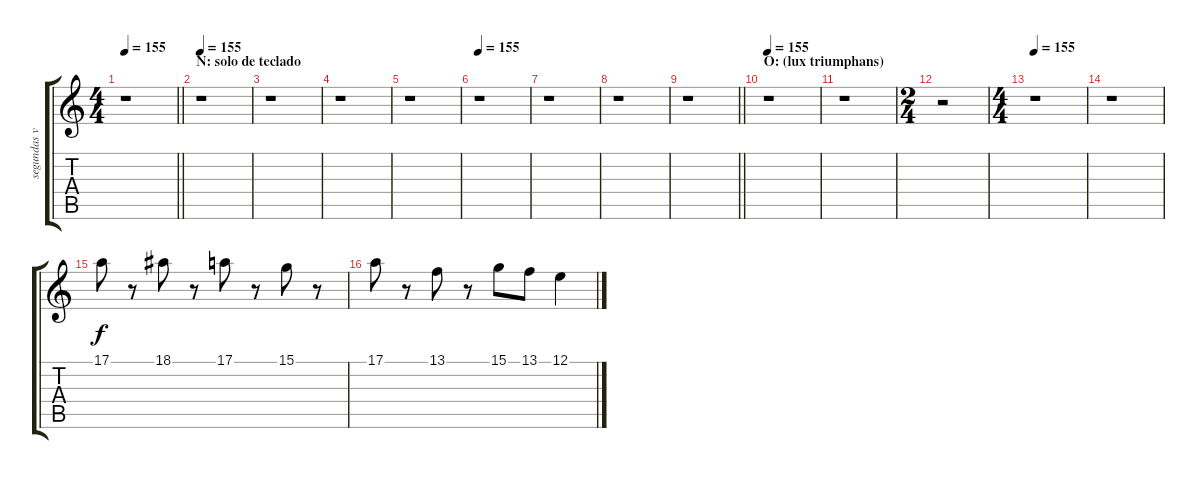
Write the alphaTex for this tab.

\track ("segundas voces(altas)" "segundas v") {instrument lead6voice}
\staff {score tabs}
\tuning (E4 B3 G3 D3 A2 E2) {hide}
\ts (4 4)
\tempo 155
\clef g2
\barLineRight lightlight
\ks c
r.1{dy f} |
\section ("" "N: solo de teclado")
\tempo 155
r.1 |
r.1 |
r.1 |
r.1 |
\tempo 155
r.1 |
r.1 |
r.1 |
\barLineRight lightlight
r.1 |
\section ("" "O: (lux triumphans)")
\tempo 155
r.1 |
r.1 |
\ts (2 4)
r.2 |
\ts (4 4)
\tempo 155
r.1 |
r.1 |
17.1.8{volume 8 instrument choiraahs} r.8 18.1.8 r.8 17.1.8 r.8 15.1.8 r.8 |
17.1.8 r.8 13.1.8 r.8 15.1.8 13.1.8 12.1.4
